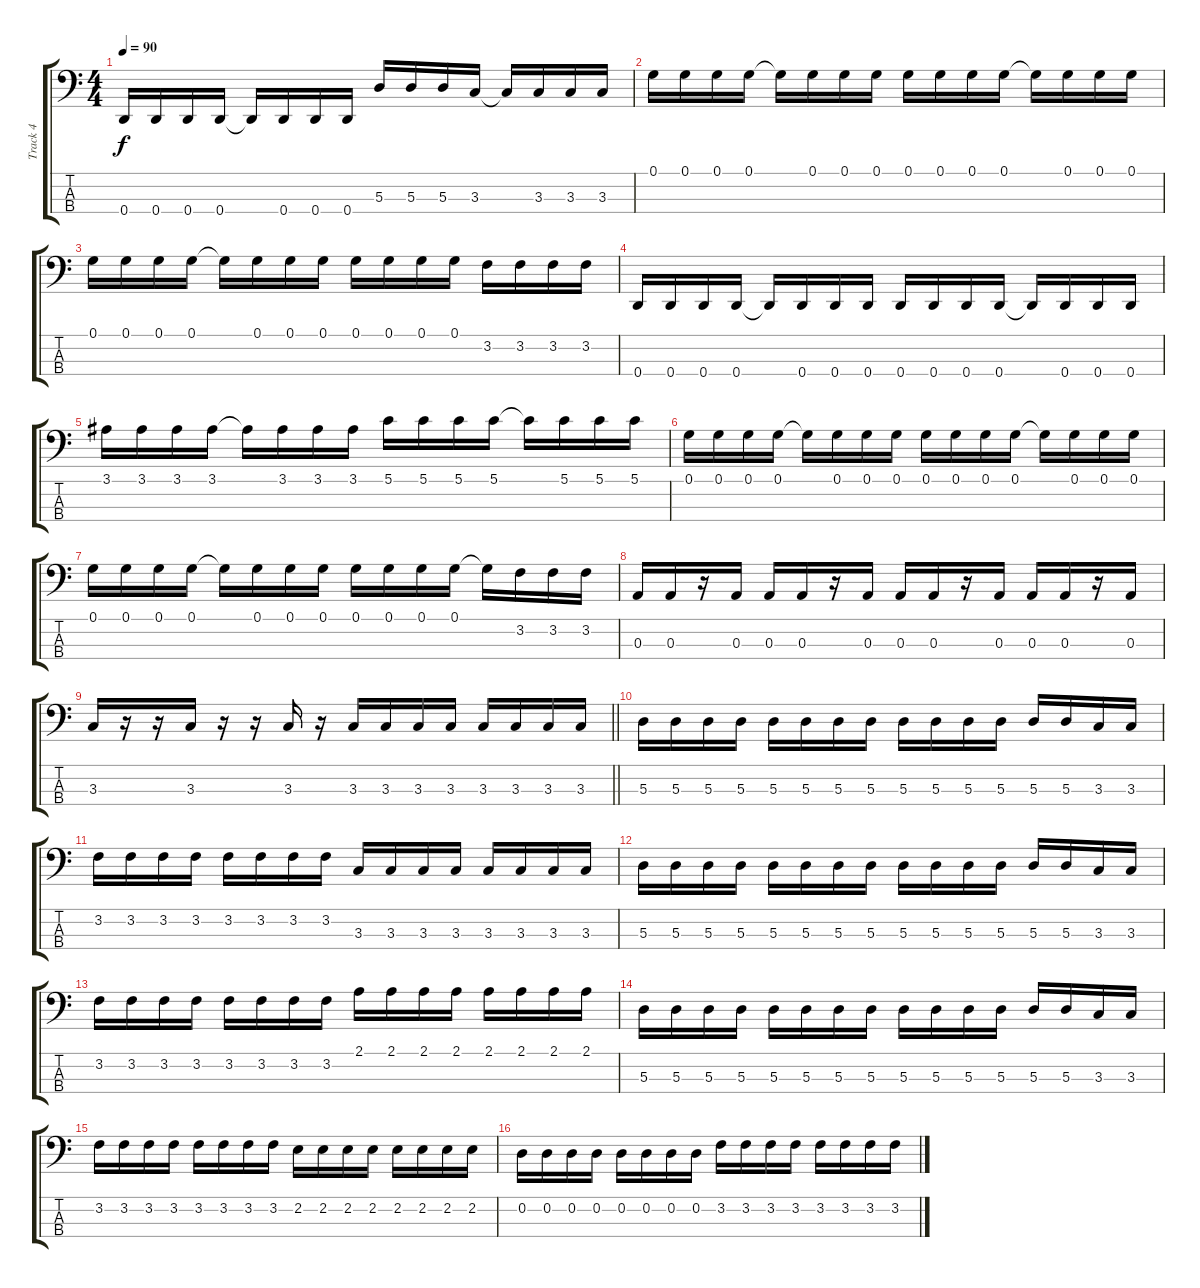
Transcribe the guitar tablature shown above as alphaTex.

\track ("Track 4" "Track 4") {instrument electricbasspick}
\staff {score tabs}
\tuning (G2 D2 A1 D1) {hide}
\ts (4 4)
\tempo 90
\clef f4
\ks c
0.4.16{dy f} 0.4.16 0.4.16 0.4.16 0.4{t}.16 0.4.16 0.4.16 0.4.16 5.3.16 5.3.16 5.3.16 3.3.16 3.3{t}.16 3.3.16 3.3.16 3.3.16 |
0.1.16 0.1.16 0.1.16 0.1.16 0.1{t}.16 0.1.16 0.1.16 0.1.16 0.1.16 0.1.16 0.1.16 0.1.16 0.1{t}.16 0.1.16 0.1.16 0.1.16 |
0.1.16 0.1.16 0.1.16 0.1.16 0.1{t}.16 0.1.16 0.1.16 0.1.16 0.1.16 0.1.16 0.1.16 0.1.16 3.2.16 3.2.16 3.2.16 3.2.16 |
0.4.16 0.4.16 0.4.16 0.4.16 0.4{t}.16 0.4.16 0.4.16 0.4.16 0.4.16 0.4.16 0.4.16 0.4.16 0.4{t}.16 0.4.16 0.4.16 0.4.16 |
3.1.16 3.1.16 3.1.16 3.1.16 3.1{t}.16 3.1.16 3.1.16 3.1.16 5.1.16 5.1.16 5.1.16 5.1.16 5.1{t}.16 5.1.16 5.1.16 5.1.16 |
0.1.16 0.1.16 0.1.16 0.1.16 0.1{t}.16 0.1.16 0.1.16 0.1.16 0.1.16 0.1.16 0.1.16 0.1.16 0.1{t}.16 0.1.16 0.1.16 0.1.16 |
0.1.16 0.1.16 0.1.16 0.1.16 0.1{t}.16 0.1.16 0.1.16 0.1.16 0.1.16 0.1.16 0.1.16 0.1.16 0.1{t}.16 3.2.16 3.2.16 3.2.16 |
0.3.16 0.3.16 r.16 0.3.16 0.3.16 0.3.16 r.16 0.3.16 0.3.16 0.3.16 r.16 0.3.16 0.3.16 0.3.16 r.16 0.3.16 |
\barLineRight lightlight
3.3.16 r.16 r.16 3.3.16 r.16 r.16 3.3.16 r.16 3.3.16 3.3.16 3.3.16 3.3.16 3.3.16 3.3.16 3.3.16 3.3.16 |
\section ("" "")
5.3.16 5.3.16 5.3.16 5.3.16 5.3.16 5.3.16 5.3.16 5.3.16 5.3.16 5.3.16 5.3.16 5.3.16 5.3.16 5.3.16 3.3.16 3.3.16 |
3.2.16 3.2.16 3.2.16 3.2.16 3.2.16 3.2.16 3.2.16 3.2.16 3.3.16 3.3.16 3.3.16 3.3.16 3.3.16 3.3.16 3.3.16 3.3.16 |
5.3.16 5.3.16 5.3.16 5.3.16 5.3.16 5.3.16 5.3.16 5.3.16 5.3.16 5.3.16 5.3.16 5.3.16 5.3.16 5.3.16 3.3.16 3.3.16 |
3.2.16 3.2.16 3.2.16 3.2.16 3.2.16 3.2.16 3.2.16 3.2.16 2.1.16 2.1.16 2.1.16 2.1.16 2.1.16 2.1.16 2.1.16 2.1.16 |
5.3.16 5.3.16 5.3.16 5.3.16 5.3.16 5.3.16 5.3.16 5.3.16 5.3.16 5.3.16 5.3.16 5.3.16 5.3.16 5.3.16 3.3.16 3.3.16 |
3.2.16 3.2.16 3.2.16 3.2.16 3.2.16 3.2.16 3.2.16 3.2.16 2.2.16 2.2.16 2.2.16 2.2.16 2.2.16 2.2.16 2.2.16 2.2.16 |
0.2.16 0.2.16 0.2.16 0.2.16 0.2.16 0.2.16 0.2.16 0.2.16 3.2.16 3.2.16 3.2.16 3.2.16 3.2.16 3.2.16 3.2.16 3.2.16
